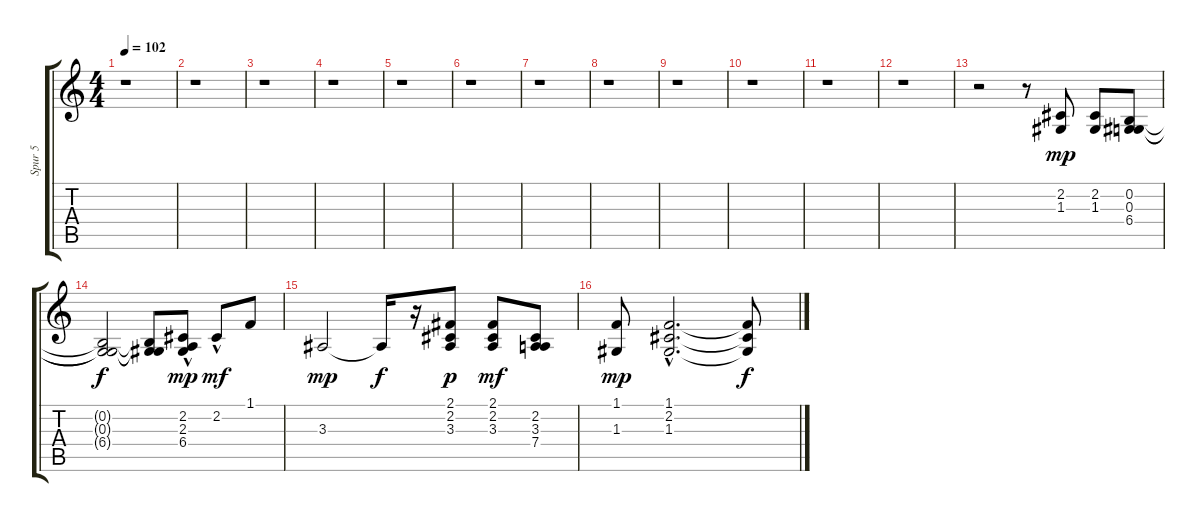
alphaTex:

\track ("Spur 5" "Spur 5") {instrument synthstrings1}
\staff {score tabs}
\tuning (E4 B3 G3 D3 A2 E2) {hide}
\ts (4 4)
\tempo 102
\clef g2
\ks c
r.1{dy f} |
r.1 |
r.1 |
r.1 |
r.1 |
r.1 |
r.1 |
r.1 |
r.1 |
r.1 |
r.1 |
r.1 |
r.2 r.8 (2.2 1.3).8{dy mp} (2.2 1.3).8 (0.2 0.3 6.4).8 |
(0.2{t} 0.3{t} 6.4{t}).2{dy f} (0.2{t} 0.3{t} 6.4{t}).8 (2.2 2.3 6.4{hac}).8{dy mp} 2.2{hac}.8{dy mf} 1.1.8 |
3.3.2{dy mp} 3.3{t}.16{dy f} r.16 (2.1 2.2 3.3).8{dy p} (2.1 2.2 3.3).8{dy mf} (2.2 3.3 7.4).8 |
(1.1 1.3).8{dy mp} (1.1{hac} 2.2{hac} 1.3{hac}).2{d} (1.1{t} 2.2{t} 1.3{t}).8{dy f}
